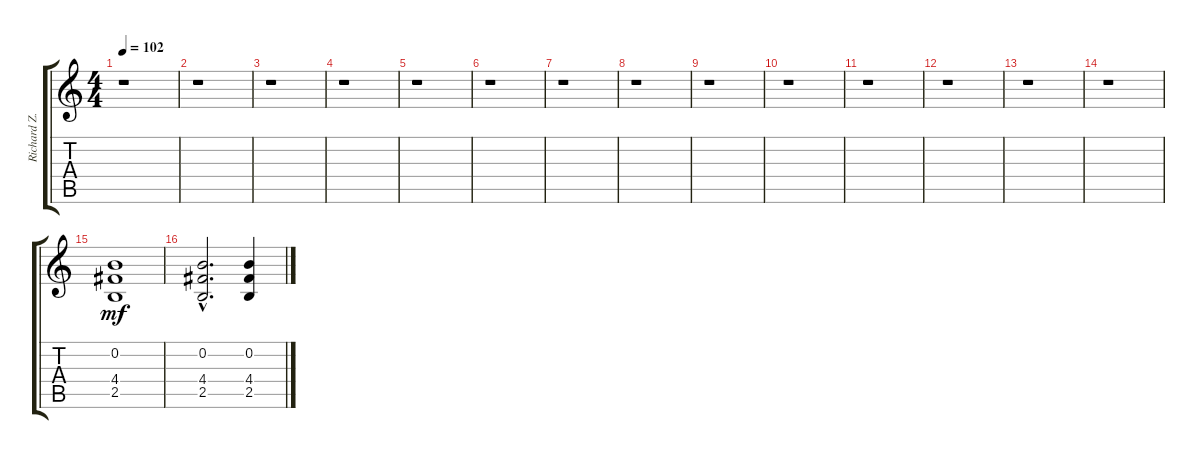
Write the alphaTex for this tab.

\track ("Richard Z. Kruspe-Bernstein" "Richard Z.") {instrument distortionguitar}
\staff {score tabs}
\tuning (E4 B3 G3 D3 A2 E2) {hide}
\ts (4 4)
\tempo 102
\clef g2
\ks c
r.1{dy mf} |
r.1 |
r.1 |
r.1 |
r.1 |
r.1 |
r.1 |
r.1 |
r.1 |
r.1 |
r.1 |
r.1 |
r.1 |
r.1 |
(0.2 4.4 2.5).1 |
(0.2{hac} 4.4{hac} 2.5{hac}).2{d} (0.2 4.4 2.5).4
